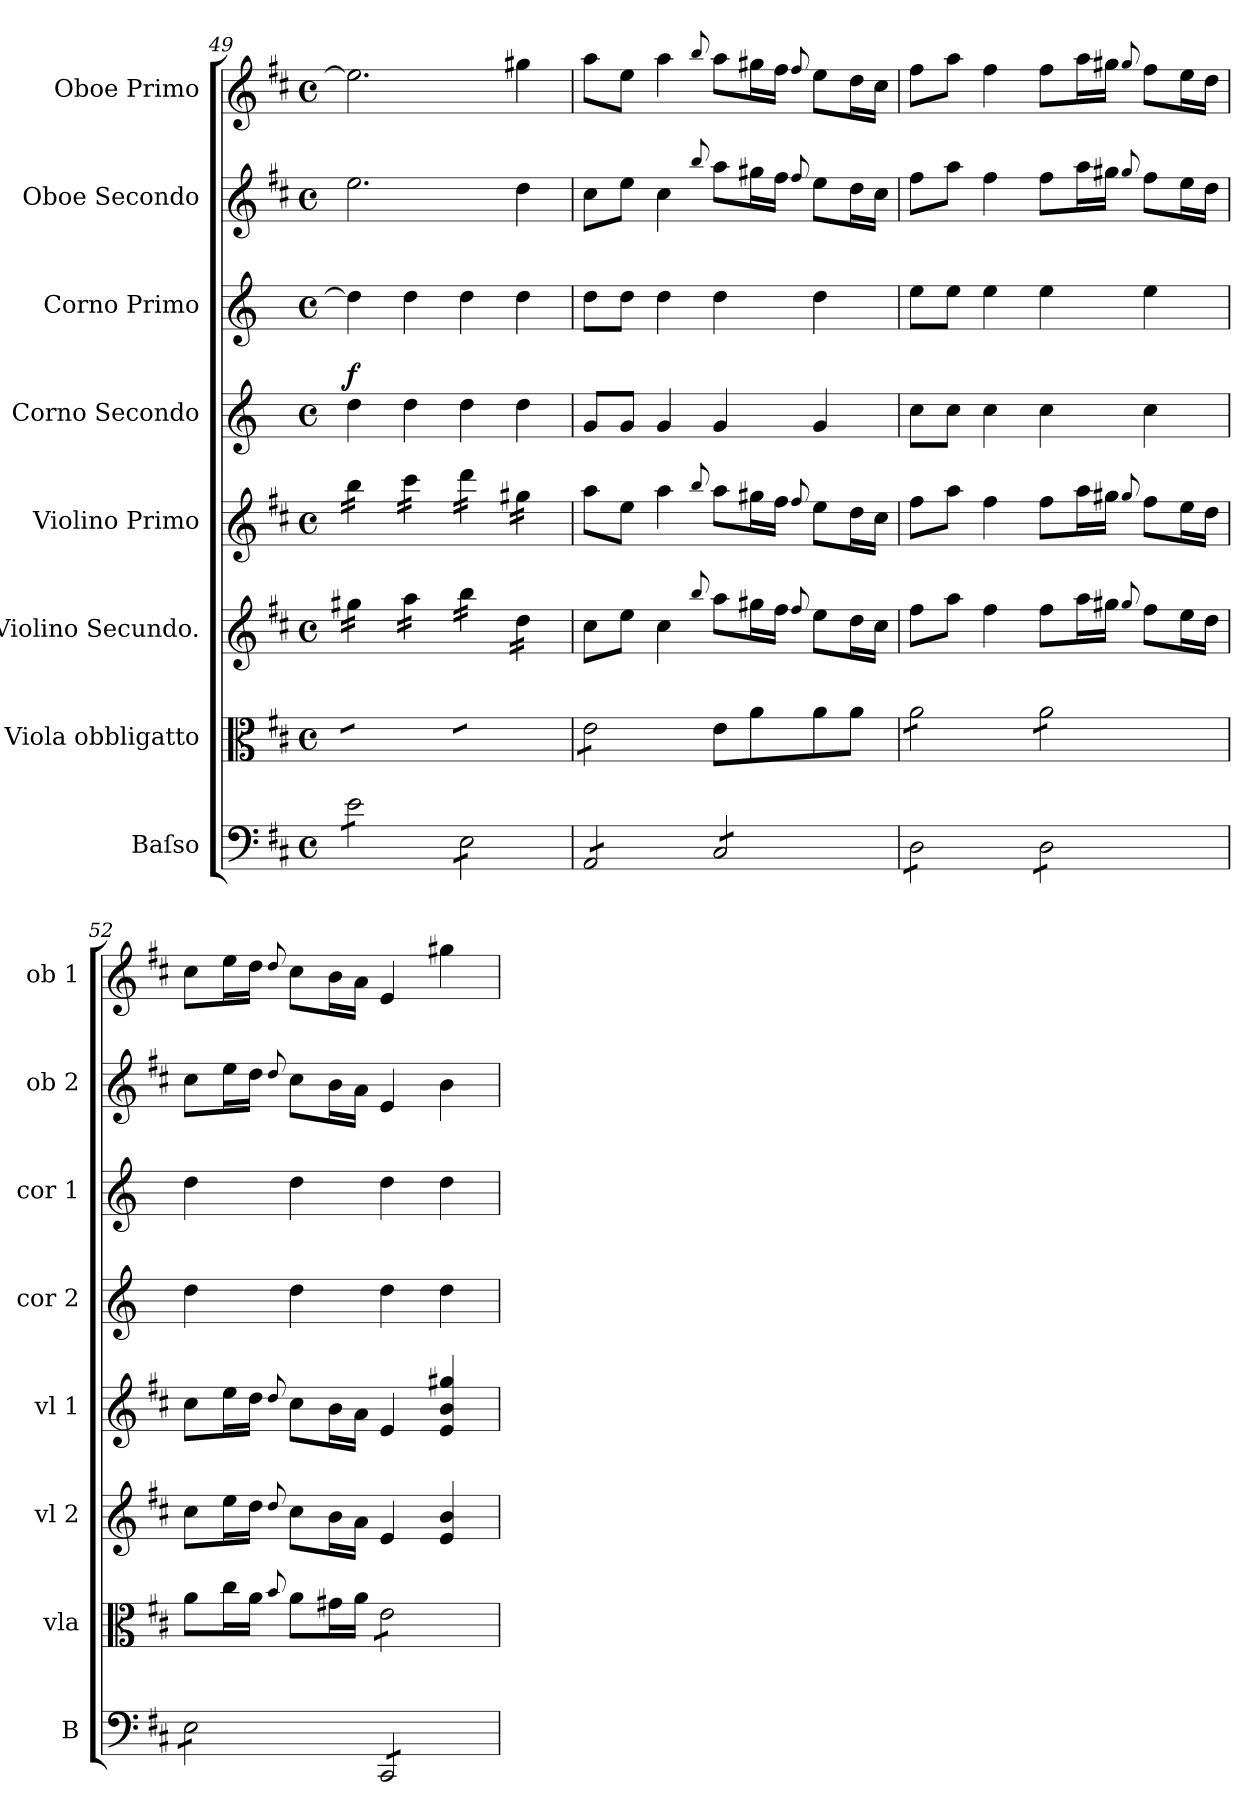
**kern	**kern	**kern	**kern	**kern	**dynam	**kern	**kern	**kern
*part8	*part7	*part6	*part5	*part4	*part4	*part3	*part2	*part1
*staff8	*staff7	*staff6	*staff5	*staff4	*staff4	*staff3	*staff2	*staff1
*I"Baſso	*I"Viola obbligatto	*I"Violino Secundo.	*I"Violino Primo	*I"Corno Secondo	*	*I"Corno Primo	*I"Oboe Secondo	*I"Oboe Primo
*I'B	*I'vla	*I'vl 2	*I'vl 1	*I'cor 2	*	*I'cor 1	*I'ob 2	*I'ob 1
*clefF4	*clefC3	*clefG2	*clefG2	*clefG2	*	*clefG2	*clefG2	*clefG2
*	*	*	*	*ITrd6c10	*	*ITrd6c10	*	*
*k[f#c#]	*k[f#c#]	*k[f#c#]	*k[f#c#]	*k[f#c#]	*	*k[f#c#]	*k[f#c#]	*k[f#c#]
*M4/4	*M4/4	*M4/4	*M4/4	*M4/4	*	*M4/4	*M4/4	*M4/4
*met(c)	*met(c)	*met(c)	*met(c)	*met(c)	*	*met(c)	*met(c)	*met(c)
=49	=49	=49	=49	=49	=49	=49	=49	=49
!	!	!	!	!	!LO:DY:a	!	!	!
*tremolo	*	*	*	*	*	*	*	*
*	*tremolo	*	*	*	*	*	*	*
*	*	*tremolo	*	*	*	*	*	*
*	*	*	*tremolo	*	*	*	*	*
8e\L	8e\yyL	16gg#X\LL	16bb\LL	4e\	f.	4e\]	2.ee\	2.ee\]
.	.	16gg#X\	16bb\	.	.	.	.	.
8e\	8e\yy	16gg#X\	16bb\	.	.	.	.	.
.	.	16gg#X\JJ	16bb\JJ	.	.	.	.	.
8e\	8e\yy	16aa\LL	16ccc#\LL	4e\	.	4e\	.	.
.	.	16aa\	16ccc#\	.	.	.	.	.
8e\J	8e\yyJ	16aa\	16ccc#\	.	.	.	.	.
.	.	16aa\JJ	16ccc#\JJ	.	.	.	.	.
8E\L	8e\yyL	16bb\LL	16ddd\LL	4e\	.	4e\	.	.
.	.	16bb\	16ddd\	.	.	.	.	.
8E\	8e\yy	16bb\	16ddd\	.	.	.	.	.
.	.	16bb\JJ	16ddd\JJ	.	.	.	.	.
8E\	8e\yy	16dd\LL	16gg#X\LL	4e\	.	4e\	4dd\	4gg#X\
.	.	16dd\	16gg#X\	.	.	.	.	.
8E\J	8e\yyJ	16dd\	16gg#X\	.	.	.	.	.
.	.	16dd\JJ	16gg#X\JJ	.	.	.	.	.
*	*	*	*Xtremolo	*	*	*	*	*
*	*	*Xtremolo	*	*	*	*	*	*
=50	=50	=50	=50	=50	=50	=50	=50	=50
8AA/L	8e\L	8cc#\L	8aa\L	8A/L	.	8e\L	8cc#\L	8aa\L
8AA/	8e\	8ee\J	8ee\J	8A/J	.	8e\J	8ee\J	8ee\J
8AA/	8e\	4cc#\	4aa\	4A/	.	4e\	4cc#\	4aa\
8AA/J	8e\J	.	.	.	.	.	.	.
*	*Xtremolo	*	*	*	*	*	*	*
.	.	8qqbb/	8qqbb/	.	.	.	8qqbb/	8qqbb/
8C#/L	8e\L	8aa\L	8aa\L	4A/	.	4e\	8aa\L	8aa\L
8C#/	8a\	16gg#X\L	16gg#X\L	.	.	.	16gg#X\L	16gg#X\L
.	.	16ff#\JJ	16ff#\JJ	.	.	.	16ff#\JJ	16ff#\JJ
.	.	8qqff#/	8qqff#/	.	.	.	8qqff#/	8qqff#/
8C#/	8a\	8ee\L	8ee\L	4A/	.	4e\	8ee\L	8ee\L
8C#/J	8a\J	16dd\L	16dd\L	.	.	.	16dd\L	16dd\L
.	.	16cc#\JJ	16cc#\JJ	.	.	.	16cc#\JJ	16cc#\JJ
=51	=51	=51	=51	=51	=51	=51	=51	=51
*	*tremolo	*	*	*	*	*	*	*
8D\L	8a\L	8ff#\L	8ff#\L	8d\L	.	8f#\L	8ff#\L	8ff#\L
8D\	8a\	8aa\J	8aa\J	8d\J	.	8f#\J	8aa\J	8aa\J
8D\	8a\	4ff#\	4ff#\	4d\	.	4f#\	4ff#\	4ff#\
8D\J	8a\J	.	.	.	.	.	.	.
8D\L	8a\L	8ff#\L	8ff#\L	4d\	.	4f#\	8ff#\L	8ff#\L
8D\	8a\	16aa\L	16aa\L	.	.	.	16aa\L	16aa\L
.	.	16gg#X\JJ	16gg#X\JJ	.	.	.	16gg#X\JJ	16gg#X\JJ
.	.	8qqgg#/	8qqgg#/	.	.	.	8qqgg#/	8qqgg#/
8D\	8a\	8ff#\L	8ff#\L	4d\	.	4f#\	8ff#\L	8ff#\L
8D\J	8a\J	16ee\L	16ee\L	.	.	.	16ee\L	16ee\L
*	*Xtremolo	*	*	*	*	*	*	*
.	.	16dd\JJ	16dd\JJ	.	.	.	16dd\JJ	16dd\JJ
=52	=52	=52	=52	=52	=52	=52	=52	=52
8E\L	8a\L	8cc#\L	8cc#\L	4e\	.	4e\	8cc#\L	8cc#\L
8E\	16cc#\L	16ee\L	16ee\L	.	.	.	16ee\L	16ee\L
.	16a\JJ	16dd\JJ	16dd\JJ	.	.	.	16dd\JJ	16dd\JJ
.	8qqb/	8qqdd/	8qqdd/	.	.	.	8qqdd/	8qqdd/
8E\	8a\L	8cc#\L	8cc#\L	4e\	.	4e\	8cc#\L	8cc#\L
8E\J	16g#X\L	16b\L	16b\L	.	.	.	16b\L	16b\L
.	16a\JJ	16a\JJ	16a\JJ	.	.	.	16a\JJ	16a\JJ
*	*tremolo	*	*	*	*	*	*	*
8CC#/L	8e\L	4e/	4e/	4e\	.	4e\	4e/	4e/
8CC#/	8e\	.	.	.	.	.	.	.
8CC#/	8e\	4e/ 4b/	4e/ 4b/ 4gg#X/	4e\	.	4e\	4b\	4gg#X\
8CC#/J	8e\J	.	.	.	.	.	.	.
*	*Xtremolo	*	*	*	*	*	*	*
*Xtremolo	*	*	*	*	*	*	*	*
=	=	=	=	=	=	=	=	=
*-	*-	*-	*-	*-	*-	*-	*-	*-
